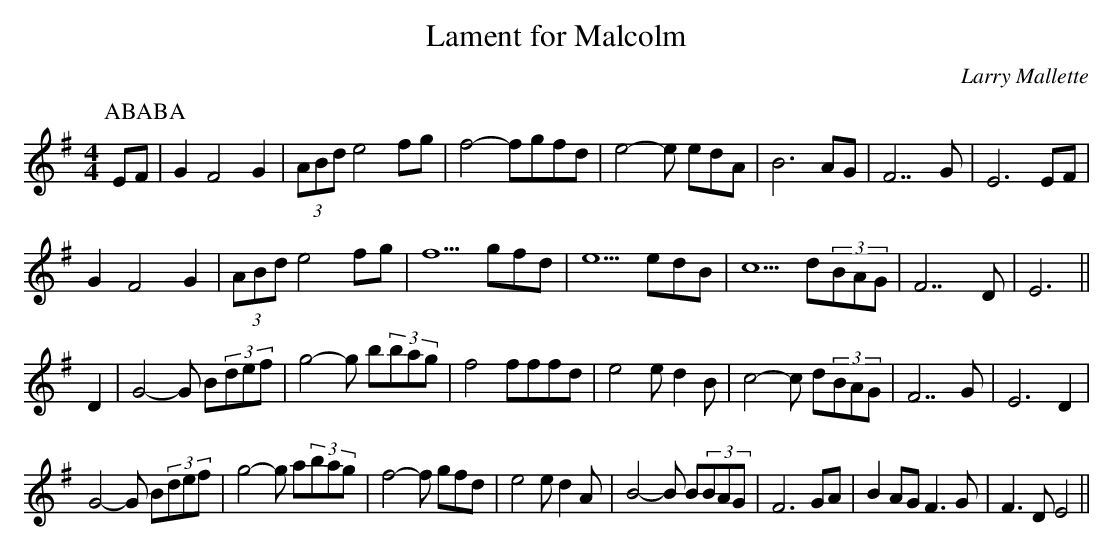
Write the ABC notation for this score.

X:1
T:Lament for Malcolm
C:Larry Mallette
M:4/4
L:1/8
K:G
P:ABABA
EF|G2F4G2|(3ABd e4 fg|f4-fgfd|e4-e edA|B6 AG|F7G|E6EF|
G2F4G2|(3ABd e4 fg|f5gfd|e5 edB|c5 d(3BAG|F7D|E6||
D2|G4-G B(3def|g4-g b(3bag|f4 fffd|e4 ed2B|c4-c d(3BAG|\
F7G|E6D2|
G4-G B(3def|g4-g a(3bag|f4-f gfd| e4 ed2A|B4-B B(3BAG|\
F6GA|B2AG F3G|F3DE4||
